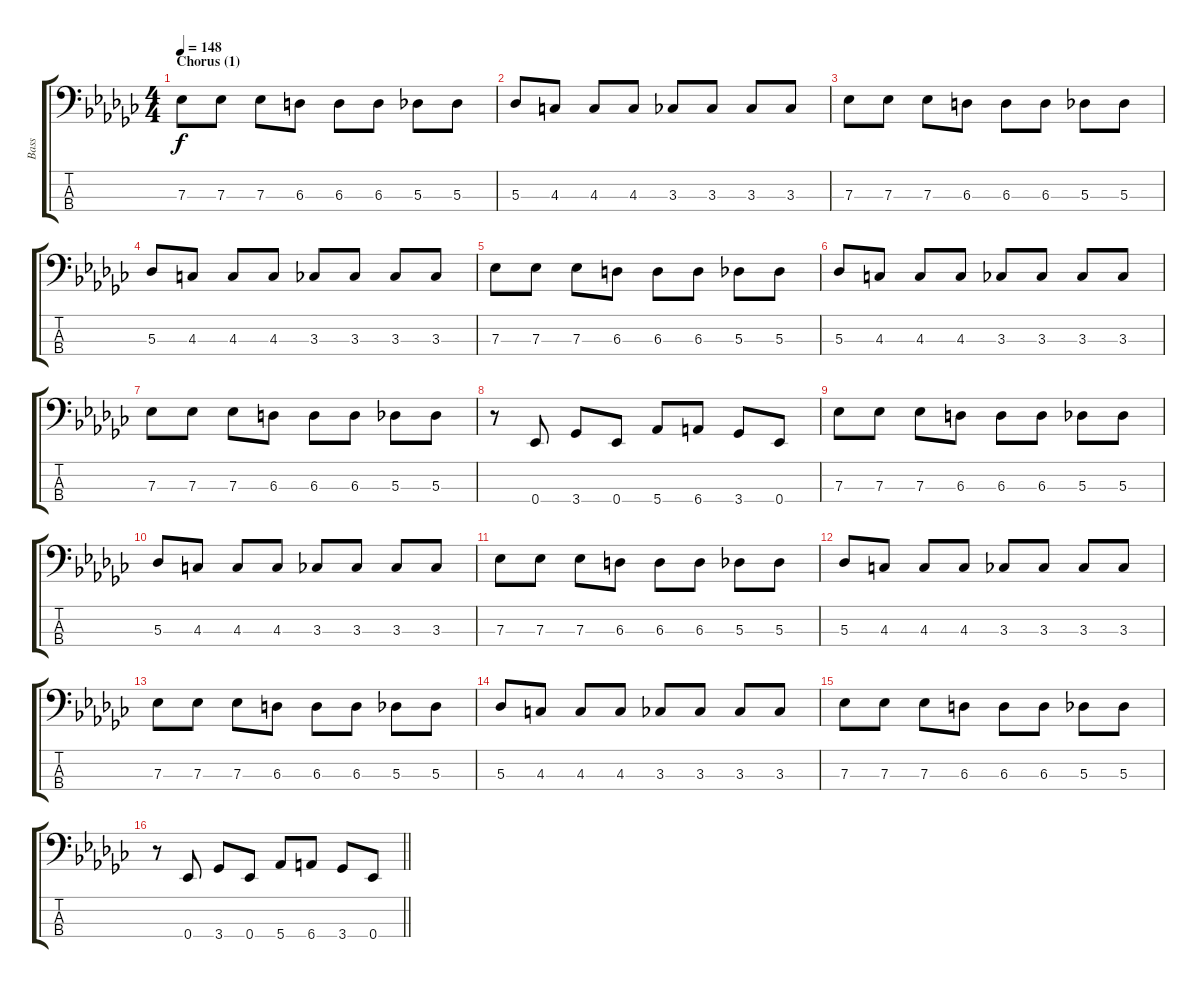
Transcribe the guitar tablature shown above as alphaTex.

\track ("Bass" "Bass") {instrument electricbasspick}
\staff {score tabs}
\tuning (Gb2 Db2 Ab1 Eb1) {hide}
\ts (4 4)
\section ("" "Chorus (1)")
\tempo 148
\clef f4
\ks ebminor
7.3.8{dy f} 7.3.8 7.3.8 6.3.8 6.3.8 6.3.8 5.3.8 5.3.8 |
5.3.8 4.3.8 4.3.8 4.3.8 3.3.8 3.3.8 3.3.8 3.3.8 |
7.3.8 7.3.8 7.3.8 6.3.8 6.3.8 6.3.8 5.3.8 5.3.8 |
5.3.8 4.3.8 4.3.8 4.3.8 3.3.8 3.3.8 3.3.8 3.3.8 |
7.3.8 7.3.8 7.3.8 6.3.8 6.3.8 6.3.8 5.3.8 5.3.8 |
5.3.8 4.3.8 4.3.8 4.3.8 3.3.8 3.3.8 3.3.8 3.3.8 |
7.3.8 7.3.8 7.3.8 6.3.8 6.3.8 6.3.8 5.3.8 5.3.8 |
r.8 0.4.8 3.4.8 0.4.8 5.4.8 6.4.8 3.4.8 0.4.8 |
7.3.8 7.3.8 7.3.8 6.3.8 6.3.8 6.3.8 5.3.8 5.3.8 |
5.3.8 4.3.8 4.3.8 4.3.8 3.3.8 3.3.8 3.3.8 3.3.8 |
7.3.8 7.3.8 7.3.8 6.3.8 6.3.8 6.3.8 5.3.8 5.3.8 |
5.3.8 4.3.8 4.3.8 4.3.8 3.3.8 3.3.8 3.3.8 3.3.8 |
7.3.8 7.3.8 7.3.8 6.3.8 6.3.8 6.3.8 5.3.8 5.3.8 |
5.3.8 4.3.8 4.3.8 4.3.8 3.3.8 3.3.8 3.3.8 3.3.8 |
7.3.8 7.3.8 7.3.8 6.3.8 6.3.8 6.3.8 5.3.8 5.3.8 |
\barLineRight lightlight
r.8 0.4.8 3.4.8 0.4.8 5.4.8 6.4.8 3.4.8 0.4.8
